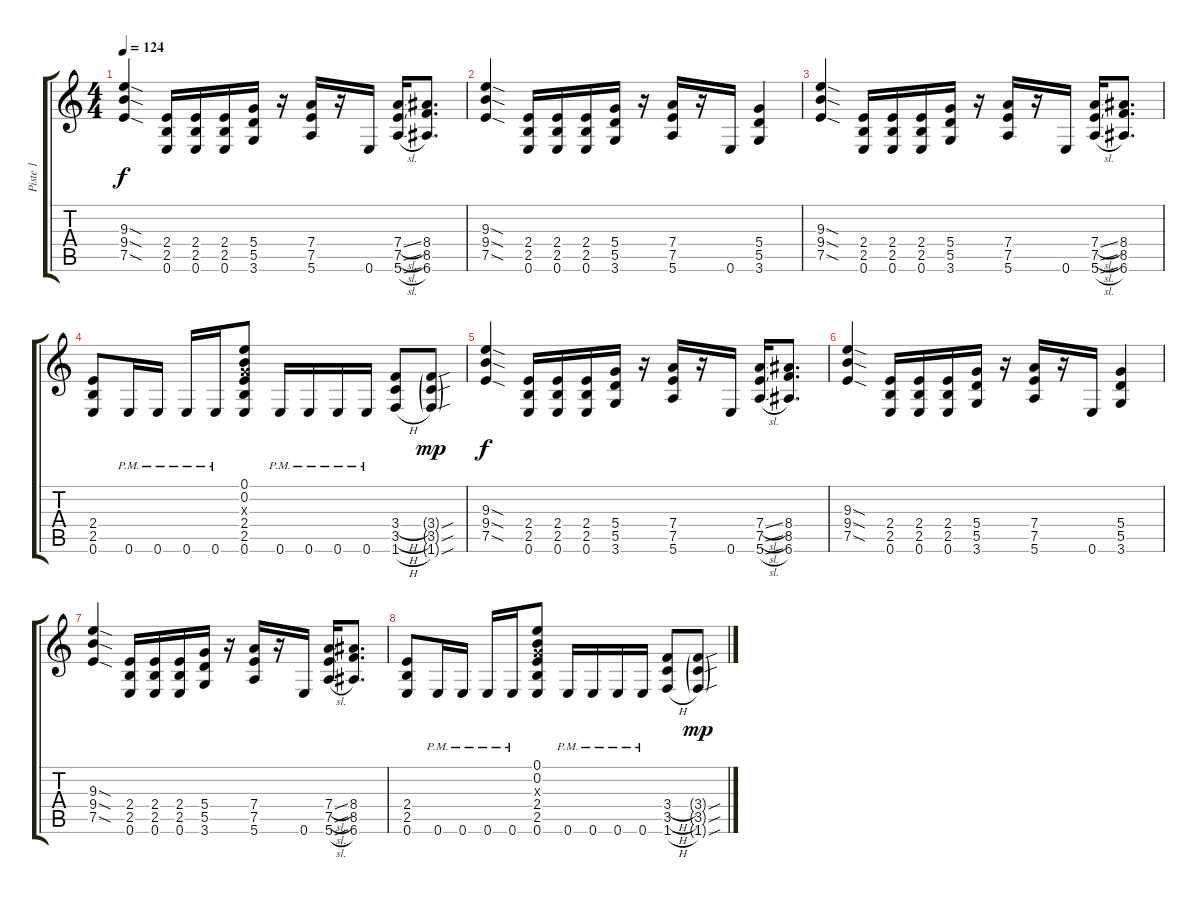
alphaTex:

\track ("Piste 1" "Piste 1") {instrument distortionguitar}
\staff {score tabs}
\tuning (E4 B3 G3 D3 A2 E2) {hide}
\ts (4 4)
\tempo 124
\clef g2
\ks c
(9.3{sod} 9.4{sod} 7.5{sod}).4{dy f} (2.4 2.5 0.6).16 (2.4 2.5 0.6).16 (2.4 2.5 0.6).16 (5.4 5.5 3.6).16 r.16 (7.4 7.5 5.6).16 r.16 0.6.16 (7.4{sl} 7.5{sl} 5.6{sl}).16 (8.4 8.5 6.6).8{d} |
(9.3{sod} 9.4{sod} 7.5{sod}).4 (2.4 2.5 0.6).16 (2.4 2.5 0.6).16 (2.4 2.5 0.6).16 (5.4 5.5 3.6).16 r.16 (7.4 7.5 5.6).16 r.16 0.6.16 (5.4 5.5 3.6).4 |
(9.3{sod} 9.4{sod} 7.5{sod}).4 (2.4 2.5 0.6).16 (2.4 2.5 0.6).16 (2.4 2.5 0.6).16 (5.4 5.5 3.6).16 r.16 (7.4 7.5 5.6).16 r.16 0.6.16 (7.4{sl} 7.5{sl} 5.6{sl}).16 (8.4 8.5 6.6).8{d} |
(2.4 2.5 0.6).8 0.6{pm}.16 0.6{pm}.16 0.6{pm}.16 0.6{pm}.16 (0.1 0.2 0.3{x} 2.4 2.5 0.6).8 0.6{pm}.16 0.6{pm}.16 0.6{pm}.16 0.6{pm}.16 (3.4{h} 3.5{h} 1.6{h}).8 (3.4{sou g} 3.5{sou g} 1.6{sou g}).8{dy mp} |
(9.3{sod} 9.4{sod} 7.5{sod}).4{dy f} (2.4 2.5 0.6).16 (2.4 2.5 0.6).16 (2.4 2.5 0.6).16 (5.4 5.5 3.6).16 r.16 (7.4 7.5 5.6).16 r.16 0.6.16 (7.4{sl} 7.5{sl} 5.6{sl}).16 (8.4 8.5 6.6).8{d} |
(9.3{sod} 9.4{sod} 7.5{sod}).4 (2.4 2.5 0.6).16 (2.4 2.5 0.6).16 (2.4 2.5 0.6).16 (5.4 5.5 3.6).16 r.16 (7.4 7.5 5.6).16 r.16 0.6.16 (5.4 5.5 3.6).4 |
(9.3{sod} 9.4{sod} 7.5{sod}).4 (2.4 2.5 0.6).16 (2.4 2.5 0.6).16 (2.4 2.5 0.6).16 (5.4 5.5 3.6).16 r.16 (7.4 7.5 5.6).16 r.16 0.6.16 (7.4{sl} 7.5{sl} 5.6{sl}).16 (8.4 8.5 6.6).8{d} |
(2.4 2.5 0.6).8 0.6{pm}.16 0.6{pm}.16 0.6{pm}.16 0.6{pm}.16 (0.1 0.2 0.3{x} 2.4 2.5 0.6).8 0.6{pm}.16 0.6{pm}.16 0.6{pm}.16 0.6{pm}.16 (3.4{h} 3.5{h} 1.6{h}).8 (3.4{sou g} 3.5{sou g} 1.6{sou g}).8{dy mp}
